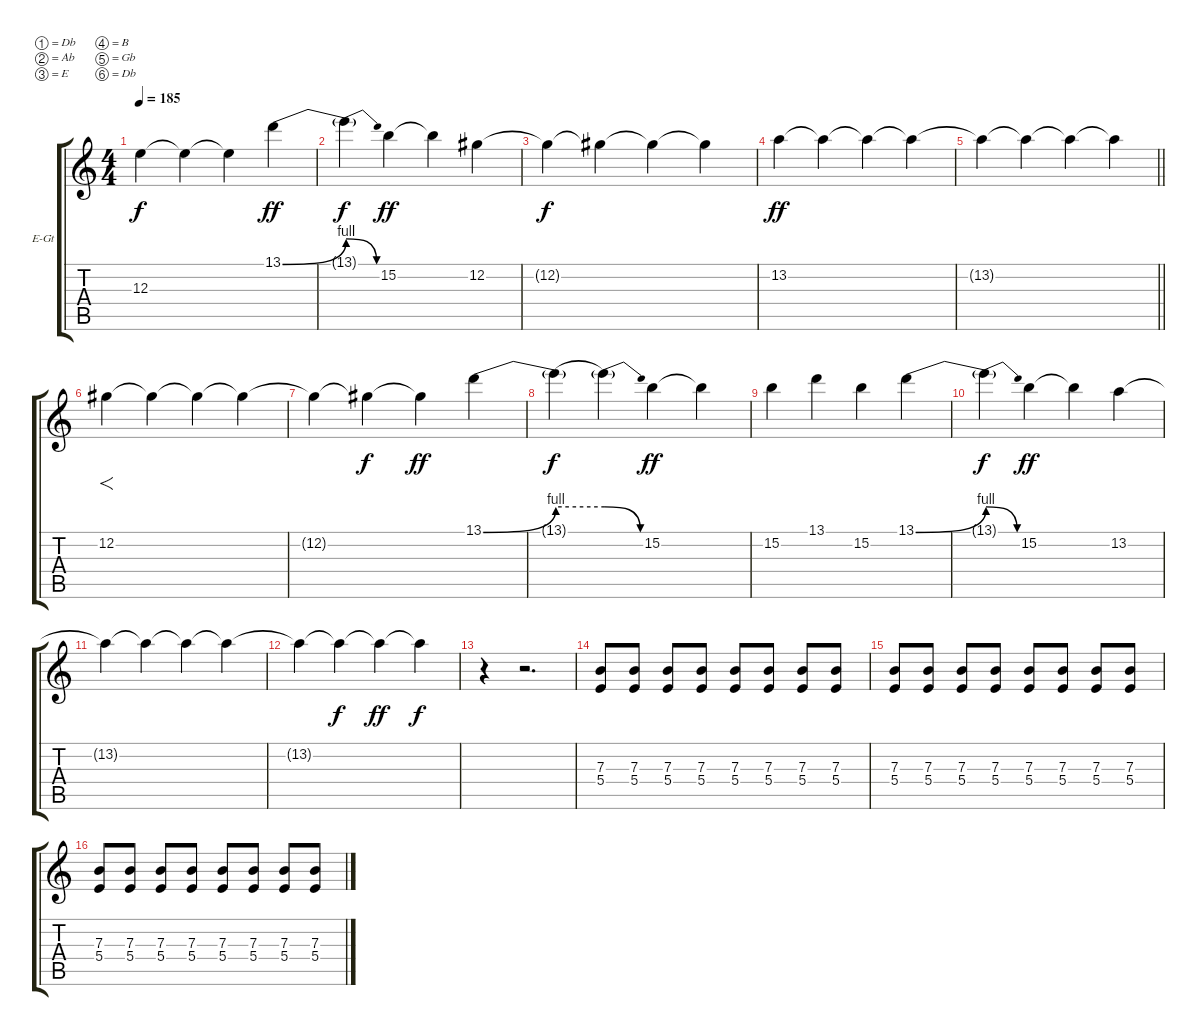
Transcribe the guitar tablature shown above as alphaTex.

\bracketExtendMode groupsimilarinstruments
\firstSystemTrackNameOrientation horizontal
\otherSystemsTrackNameOrientation horizontal
\track ("Gtr" "E-Gt") {instrument distortionguitar}
\staff {score tabs}
\tuning (Db4 Ab3 E3 B2 Gb2 Db2)
\ts (4 4)
\tempo 185
\clef g2
\ks c
12.3{t}.4{dy f} 12.3{t}.4 12.3{t}.4 13.1{be (bend 0 0 60 4)}.4{dy ff} |
13.1{be (release 0 4 60 0) t}.4{dy f} 15.2.4{dy ff} 15.2{t}.4 12.2.4 |
12.2{t}.4{dy f} 12.2{t}.4 12.2{t}.4 12.2{t}.4 |
13.2.4{dy ff} 13.2{t}.4 13.2{t}.4 13.2{t}.4 |
\barLineRight lightlight
13.2{t}.4 13.2{t}.4 13.2{t}.4 13.2{t}.4 |
12.2.4{f} 12.2{t}.4 12.2{t}.4 12.2{t}.4 |
12.2{t}.4 12.2{t}.4{dy f} 12.2{t}.4{dy ff} 13.1{be (bend 0 0 60 4)}.4 |
13.1{be (hold 0 4 60 4) t}.4{dy f} 13.1{be (release 0 4 60 0) t}.4 15.2.4{dy ff} 15.2{t}.4 |
15.2.4 13.1.4 15.2.4 13.1{be (bend 0 0 60 4)}.4 |
13.1{be (release 0 4 60 0) t}.4{dy f} 15.2.4{dy ff} 15.2{t}.4 13.2.4 |
13.2{t}.4 13.2{t}.4 13.2{t}.4 13.2{t}.4 |
13.2{t}.4 13.2{t}.4{dy f} 13.2{t}.4{dy ff} 13.2{t}.4{dy f} |
r.4 r.2{d} |
(7.3 5.4).8 (7.3 5.4).8 (7.3 5.4).8 (7.3 5.4).8 (7.3 5.4).8 (7.3 5.4).8 (7.3 5.4).8 (7.3 5.4).8 |
(7.3 5.4).8 (7.3 5.4).8 (7.3 5.4).8 (7.3 5.4).8 (7.3 5.4).8 (7.3 5.4).8 (7.3 5.4).8 (7.3 5.4).8 |
(7.3 5.4).8 (7.3 5.4).8 (7.3 5.4).8 (7.3 5.4).8 (7.3 5.4).8 (7.3 5.4).8 (7.3 5.4).8 (7.3 5.4).8
